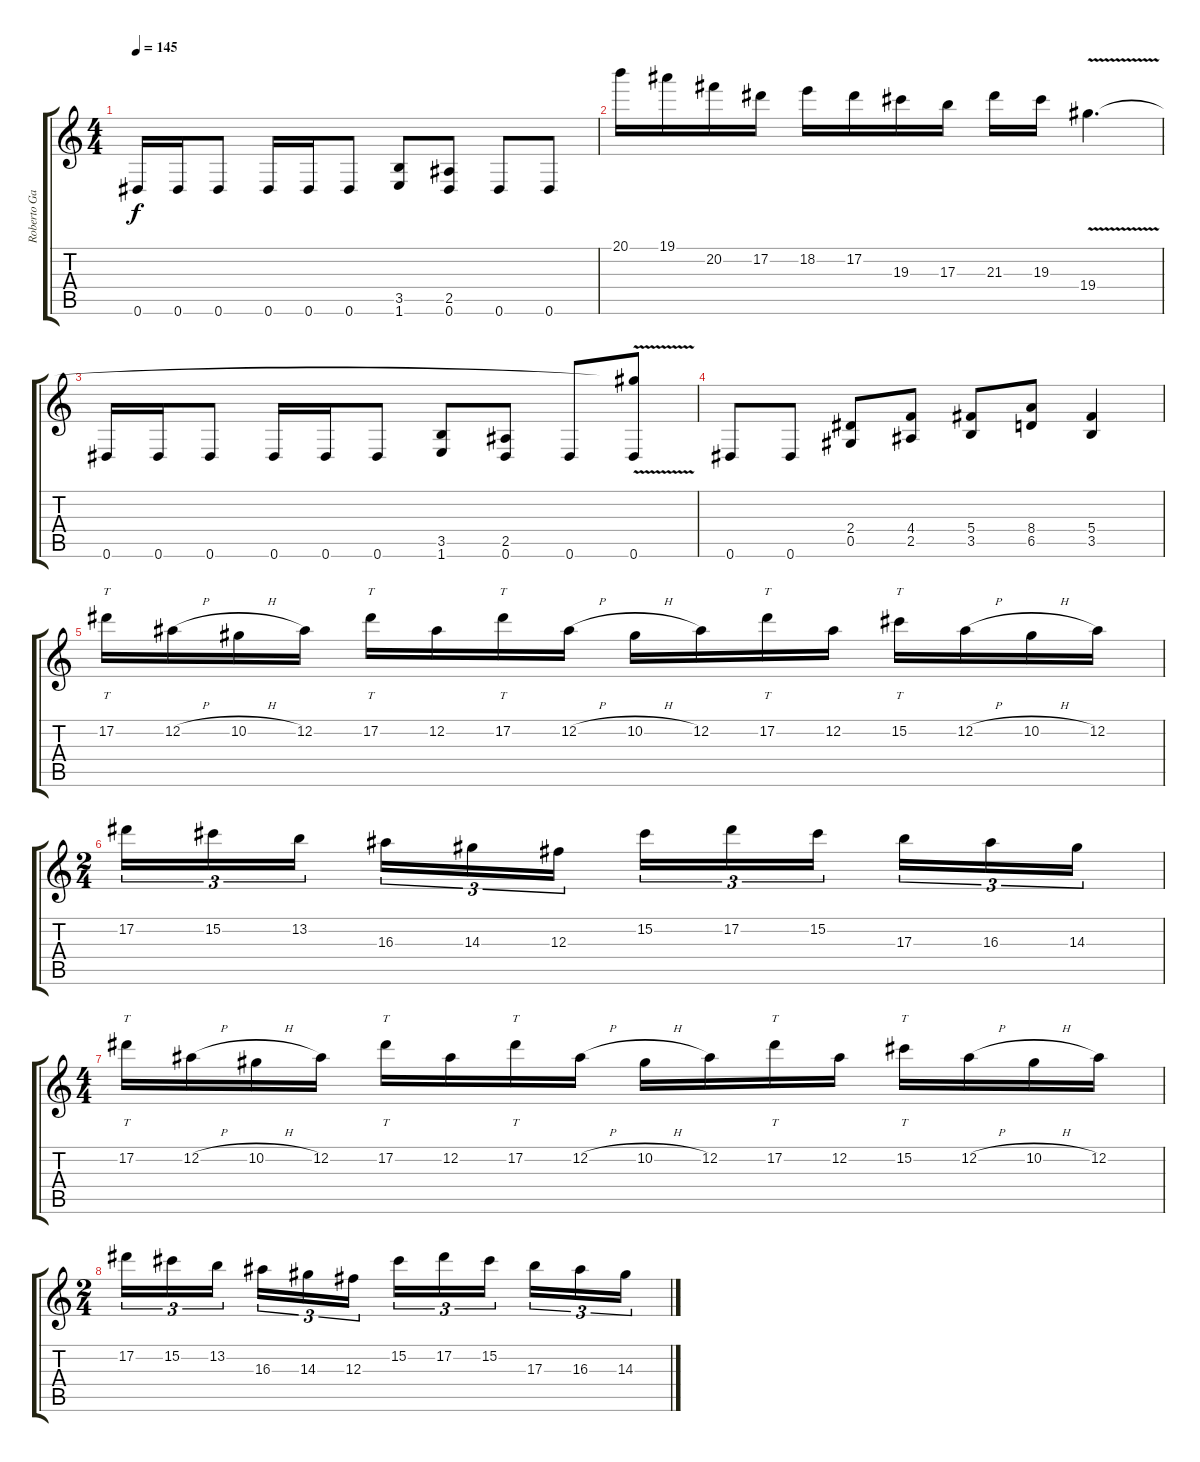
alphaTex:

\track ("Roberto García" "Roberto Ga") {instrument distortionguitar}
\staff {score tabs}
\tuning (Eb4 Bb3 Gb3 Db3 Ab2 Eb2) {hide}
\ts (4 4)
\tempo 145
\clef g2
\ks c
0.6.16{dy f} 0.6.16 0.6.8 0.6.16 0.6.16 0.6.8 (3.5 1.6).8 (2.5 0.6).8 0.6.8 0.6.8 |
20.1.16 19.1.16 20.2.16 17.2.16 18.2.16 17.2.16 19.3.16 17.3.16 21.3.16 19.3.16 19.4{v}.4{d} |
0.6.16 0.6.16 0.6.8 0.6.16 0.6.16 0.6.8 (3.5 1.6).8 (2.5 0.6).8 0.6.8 (19.4{t} 0.6).8 |
0.6.8 0.6.8 (2.4 0.5).8 (4.4 2.5).8 (5.4 3.5).8 (8.4 6.5).8 (5.4 3.5).4 |
17.2.16{tt} 12.2{h}.16 10.2{h}.16 12.2.16 17.2.16{tt} 12.2.16 17.2.16{tt} 12.2{h}.16 10.2{h}.16 12.2.16 17.2.16{tt} 12.2.16 15.2.16{tt} 12.2{h}.16 10.2{h}.16 12.2.16 |
\ts (2 4)
17.2.16{tu (3 2)} 15.2.16{tu (3 2)} 13.2.16{tu (3 2) beam splitsecondary} 16.3.16{tu (3 2)} 14.3.16{tu (3 2)} 12.3.16{tu (3 2)} 15.2.16{tu (3 2)} 17.2.16{tu (3 2)} 15.2.16{tu (3 2) beam splitsecondary} 17.3.16{tu (3 2)} 16.3.16{tu (3 2)} 14.3.16{tu (3 2)} |
\ts (4 4)
17.2.16{tt} 12.2{h}.16 10.2{h}.16 12.2.16 17.2.16{tt} 12.2.16 17.2.16{tt} 12.2{h}.16 10.2{h}.16 12.2.16 17.2.16{tt} 12.2.16 15.2.16{tt} 12.2{h}.16 10.2{h}.16 12.2.16 |
\ts (2 4)
17.2.16{tu (3 2)} 15.2.16{tu (3 2)} 13.2.16{tu (3 2) beam splitsecondary} 16.3.16{tu (3 2)} 14.3.16{tu (3 2)} 12.3.16{tu (3 2)} 15.2.16{tu (3 2)} 17.2.16{tu (3 2)} 15.2.16{tu (3 2) beam splitsecondary} 17.3.16{tu (3 2)} 16.3.16{tu (3 2)} 14.3.16{tu (3 2)}
